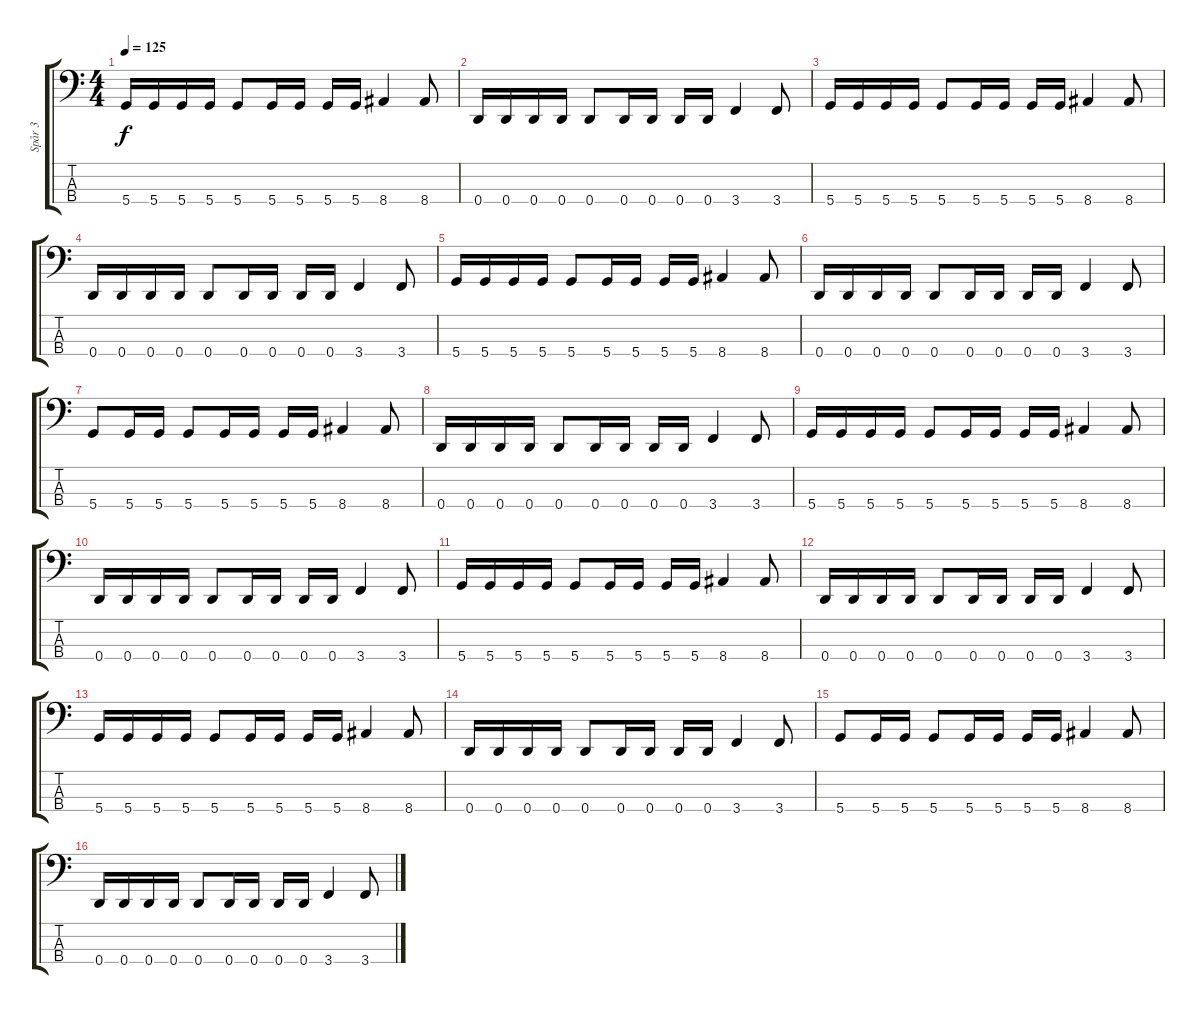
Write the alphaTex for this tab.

\track ("Spår 3" "Spår 3") {instrument electricbassfinger}
\staff {score tabs}
\tuning (G2 D2 A1 D1) {hide}
\ts (4 4)
\tempo 125
\clef f4
\ks c
5.4.16{dy f} 5.4.16 5.4.16 5.4.16 5.4.8 5.4.16 5.4.16 5.4.16 5.4.16 8.4.4 8.4.8 |
0.4.16 0.4.16 0.4.16 0.4.16 0.4.8 0.4.16 0.4.16 0.4.16 0.4.16 3.4.4 3.4.8 |
5.4.16 5.4.16 5.4.16 5.4.16 5.4.8 5.4.16 5.4.16 5.4.16 5.4.16 8.4.4 8.4.8 |
0.4.16 0.4.16 0.4.16 0.4.16 0.4.8 0.4.16 0.4.16 0.4.16 0.4.16 3.4.4 3.4.8 |
5.4.16 5.4.16 5.4.16 5.4.16 5.4.8 5.4.16 5.4.16 5.4.16 5.4.16 8.4.4 8.4.8 |
0.4.16 0.4.16 0.4.16 0.4.16 0.4.8 0.4.16 0.4.16 0.4.16 0.4.16 3.4.4 3.4.8 |
5.4.8 5.4.16 5.4.16 5.4.8 5.4.16 5.4.16 5.4.16 5.4.16 8.4.4 8.4.8 |
0.4.16 0.4.16 0.4.16 0.4.16 0.4.8 0.4.16 0.4.16 0.4.16 0.4.16 3.4.4 3.4.8 |
5.4.16 5.4.16 5.4.16 5.4.16 5.4.8 5.4.16 5.4.16 5.4.16 5.4.16 8.4.4 8.4.8 |
0.4.16 0.4.16 0.4.16 0.4.16 0.4.8 0.4.16 0.4.16 0.4.16 0.4.16 3.4.4 3.4.8 |
5.4.16 5.4.16 5.4.16 5.4.16 5.4.8 5.4.16 5.4.16 5.4.16 5.4.16 8.4.4 8.4.8 |
0.4.16 0.4.16 0.4.16 0.4.16 0.4.8 0.4.16 0.4.16 0.4.16 0.4.16 3.4.4 3.4.8 |
5.4.16 5.4.16 5.4.16 5.4.16 5.4.8 5.4.16 5.4.16 5.4.16 5.4.16 8.4.4 8.4.8 |
0.4.16 0.4.16 0.4.16 0.4.16 0.4.8 0.4.16 0.4.16 0.4.16 0.4.16 3.4.4 3.4.8 |
5.4.8 5.4.16 5.4.16 5.4.8 5.4.16 5.4.16 5.4.16 5.4.16 8.4.4 8.4.8 |
0.4.16 0.4.16 0.4.16 0.4.16 0.4.8 0.4.16 0.4.16 0.4.16 0.4.16 3.4.4 3.4.8
